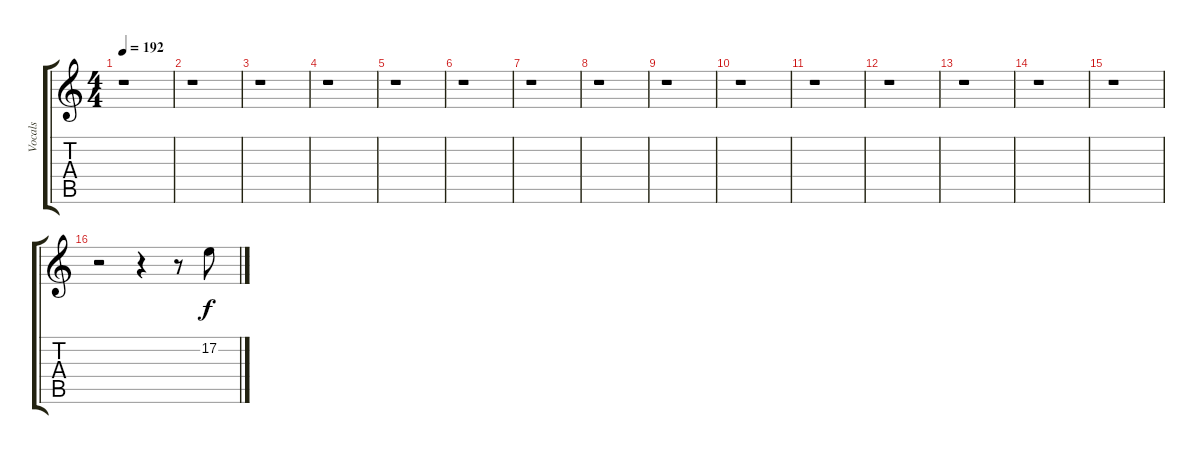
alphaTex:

\track ("Vocals" "Vocals") {instrument lead1square}
\staff {score tabs}
\tuning (E4 B3 G3 D3 A2 E2) {hide}
\ts (4 4)
\tempo 192
\clef g2
\ks c
r.1{dy f} |
r.1 |
r.1 |
r.1 |
r.1 |
r.1 |
r.1 |
r.1 |
r.1 |
r.1 |
r.1 |
r.1 |
r.1 |
r.1 |
r.1 |
r.2 r.4 r.8 17.2.8
